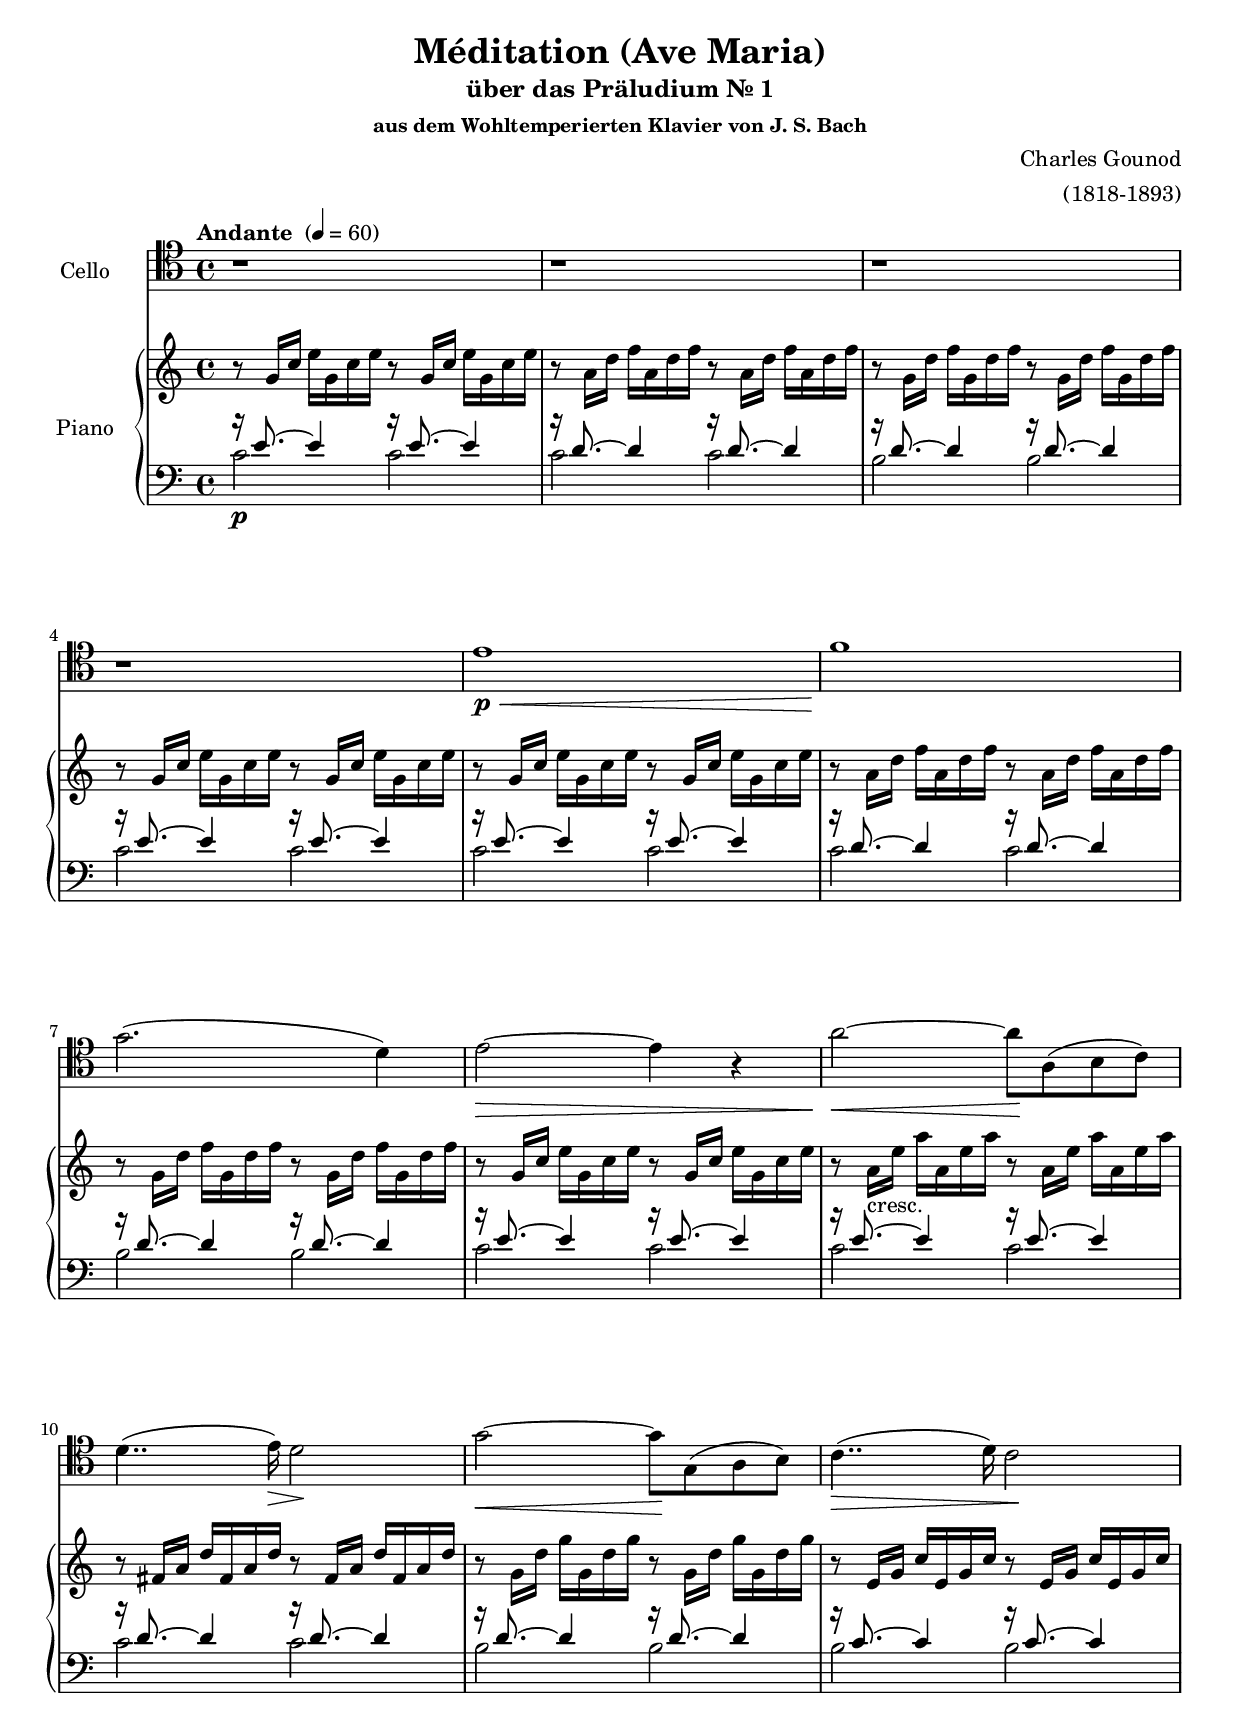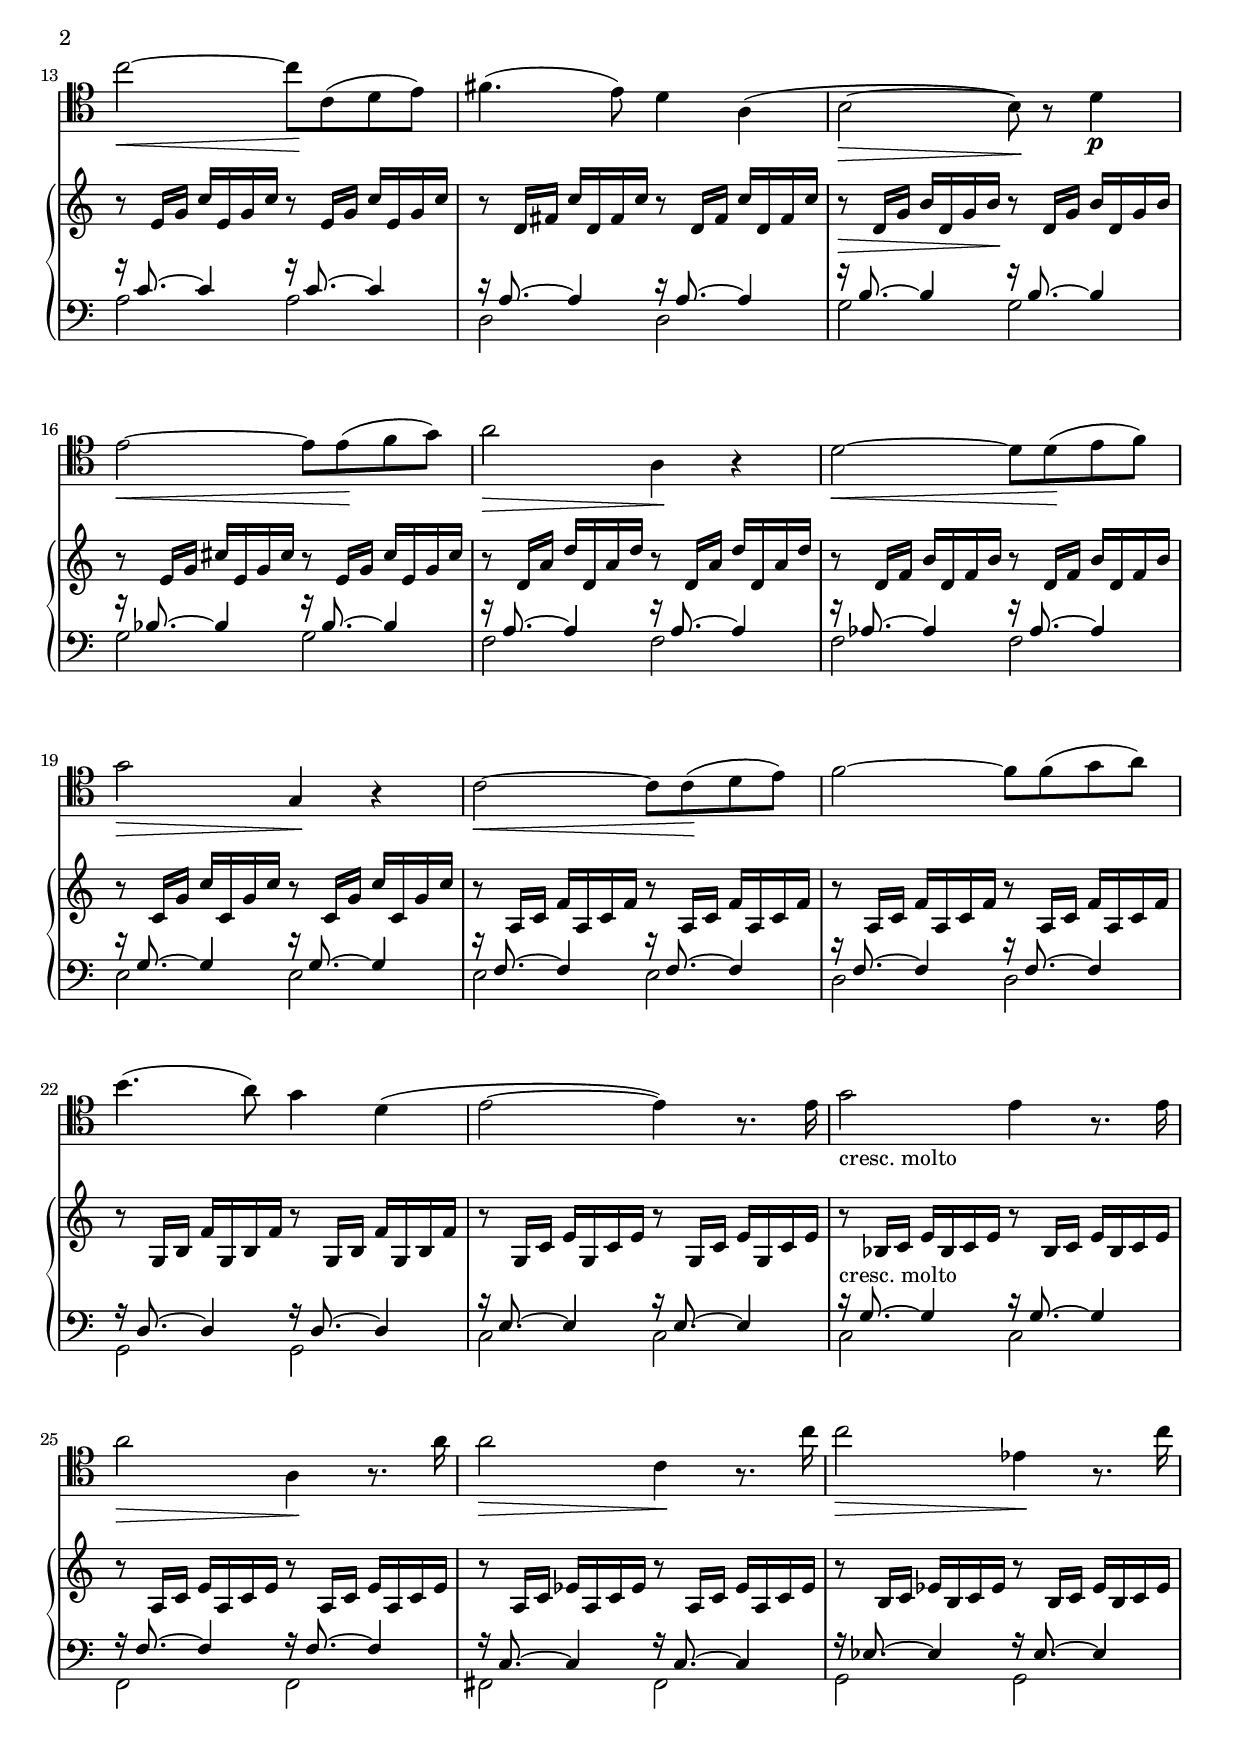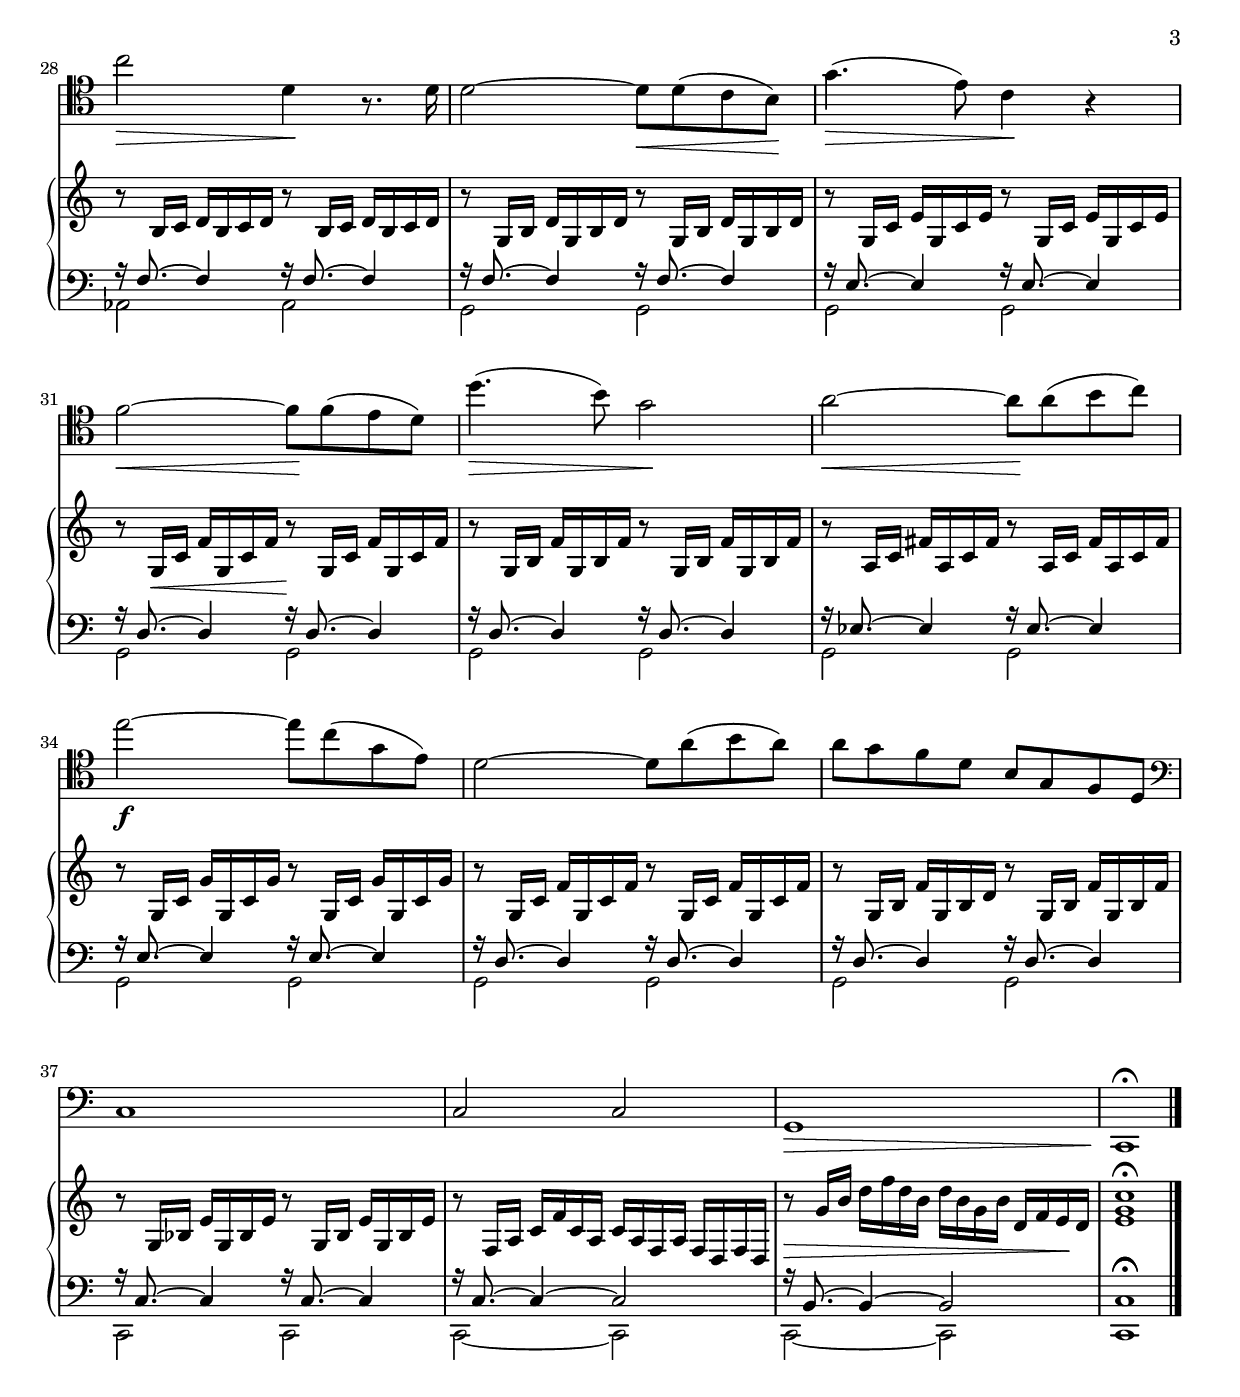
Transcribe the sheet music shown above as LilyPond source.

\version "2.12.2"
%\include "deutsch.ly"

#(set-global-staff-size 19)

\header {
  title = "Méditation (Ave Maria)"
  subtitle = "über das Präludium Nr. 1"
  subsubtitle = "aus dem Wohltemperierten Klavier von J. S. Bach"
  composer = "Charles Gounod"
  arranger = "(1818-1893)"
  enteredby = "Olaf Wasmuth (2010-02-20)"
}

voiceconsts = {
 \key c \major
 %\numericTimeSignature
 \compressFullBarRests
 \time 4/4
 \tempo "Andante " 4=60
}

va = \relative c' {
    \voiceconsts
    \clef "tenor"

  r1
  r
  r
  r
  e\p\<
  f\!
  g2.( d4)
  e2~\> e4 r
  a2~\< a8\! a,( b c)
  d4..( e16)\> d2\!
  g2~\< g8\! g,( a b)
  c4..(\> d16) c2\!
  c'2~\< c8\! c,( d e)
  fis4.( e8) d4 a(
  b2~\> b8)\! r d4\p
  e2~\< e8 e(\! f g)
  a2\> a,4\! r
  d2~\< d8 d(\! e f)
  g2\> g,4\! r
  c2~\< c8 c(\! d e)
  f2~ f8 f( g a)
  b4.( a8) g4 d(
  e2~ e4) r8. e16
  g2_"cresc. molto" e4 r8. e16
  a2\> a,4\! r8. a'16
  a2\> c,4\! r8. c'16
  c2\> es,4\! r8. c'16
  c2\> d,4\! r8. d16
  d2~ d8\< d( c b)\!
  g'4.(\> e8) c4\! r
  f2~\< f8\! f( e d)
  d'4.(\> b8) g2\!
  a2~\< a8\! a( b c)
  e2\f~ e8 c( g e)
  d2~d8 a'( b a)
  a g f d b g f d
  \clef bass
  c1
  c2 c
  g1\>
  c,\!^\fermata \bar "|."
}

vb = \relative c'' {
    \voiceconsts
    \clef "treble"

  r8 g16 c e g, c e r8 g,16 c e g, c e
  r8 a,16 d f a, d f r8 a,16 d f a, d f
  r8 g,16 d' f g, d' f r8 g,16 d' f g, d' f
  r8 g,16 c e g, c e r8 g,16 c e g, c e
  r8 g,16 c e g, c e r8 g,16 c e g, c e
  r8 a,16 d f a, d f r8 a,16 d f a, d f
  r8 g,16 d' f g, d' f r8 g,16 d' f g, d' f
  r8 g,16 c e g, c e r8 g,16 c e g, c e
  r8 a,16_"cresc." e' a a, e' a r8 a,16 e' a a, e' a
  r8 fis,16 a d fis, a d r8 fis,16 a d fis, a d
  r8 g,16 d' g g, d' g r8 g,16 d' g g, d' g
  r8 e,16 g c e, g c r8 e,16 g c e, g c
  r8 e,16 g c e, g c r8 e,16 g c e, g c
  r8 d,16 fis c' d, fis c' r8 d,16 fis c' d, fis c'
  r8\> d,16 g b d, g b\!  r8 d,16 g b d, g b
  r8 e,16 g cis e, g cis r8 e,16 g cis e, g cis
  r8 d,16 a' d d,16 a' d r8 d,16 a' d d,16 a' d
  r8 d,16 f b d, f b r8 d,16 f b d, f b
  r8 c,16 g' c c, g' c r8 c,16 g' c c, g' c
  r8 a,16 c f a, c f r8 a,16 c f a, c f
  r8 a,16 c f a, c f r8 a,16 c f a, c f
  r8 g,16 b f' g, b f' r8 g,16 b f' g, b f'
  r8 g,16 c e g, c e r8 g,16 c e g, c e
  r8 bes16 c e bes c e r8 bes16 c e bes c e
  r8 a,16 c e a, c e r8 a,16 c e a, c e
  r8 a,16 c es a, c es r8 a,16 c es a, c es
  r8 b16 c es b c es r8 b16 c es b c es
  r8 b16 c d b c d r8 b16 c d b c d
  r8 g,16 b d g, b d r8 g,16 b d g, b d
  r8 g,16 c e g, c e r8 g,16 c e g, c e
  r8 g,16\< c f g, c f r8\! g,16 c f g, c f
  r8 g,16 b f' g, b f' r8 g,16 b f' g, b f'
  r8 a,16 c fis a, c fis r8 a,16 c fis a, c fis
  r8 g,16 c g' g, c g' r8 g,16 c g' g, c g'
  r8 g,16 c f g, c f r8 g,16 c f g, c f
  r8 g,16 b f' g, b d r8 g,16 b f' g, b f'
  r8 g,16 bes e g, bes e r8 g,16 bes e g, bes e
  r8 f,16 a c f c a c a f a f d f d
  r8\> g'16 b d f d b d b g b d, f e\! d
  <e g c>1^\fermata \bar "|."
}

vc = \relative c' {
    \voiceconsts
    \clef "bass"

  c2\p c
  c c
  b b
  c c
  c c
  c c
  b b
  c c
  c c
  c c
  b b
  b b
  a a
  d, d
  g g
  g g
  f f
  f f
  e e
  e e
  d d
  g, g
  c c
  c c
  f, f
  fis fis
  g g
  as as
  g g
  g g
  g g
  g g
  g g
  g g
  g g
  g g
  c, c
  c~ c
  c~ c
  c1^\fermata \bar "|."
}

vd = \relative c' {
    \voiceconsts
    \clef "bass"

  r16 e8.~ e4 r16 e8.~ e4
  r16 d8.~ d4 r16 d8.~ d4
  r16 d8.~ d4 r16 d8.~ d4
  r16 e8.~ e4 r16 e8.~ e4
  r16 e8.~ e4 r16 e8.~ e4
  r16 d8.~ d4 r16 d8.~ d4
  r16 d8.~ d4 r16 d8.~ d4
  r16 e8.~ e4 r16 e8.~ e4
  r16 e8.~ e4 r16 e8.~ e4
  r16 d8.~ d4 r16 d8.~ d4
  r16 d8.~ d4 r16 d8.~ d4
  r16 c8.~ c4 r16 c8.~ c4
  r16 c8.~ c4 r16 c8.~ c4
  r16 a8.~ a4 r16 a8.~ a4
  r16 b8.~ b4 r16 b8.~ b4
  r16 bes8.~ bes4 r16 bes8.~ bes4
  r16 a8.~ a4 r16 a8.~ a4
  r16 as8.~ as4 r16 as8.~ as4
  r16 g8.~ g4 r16 g8.~ g4
  r16 f8.~ f4 r16 f8.~ f4
  r16 f8.~ f4 r16 f8.~ f4
  r16 d8.~ d4 r16 d8.~ d4
  r16 e8.~ e4 r16 e8.~ e4
  r16^"cresc. molto" g8.~ g4 r16 g8.~ g4
  r16 f8.~ f4 r16 f8.~ f4
  r16 c8.~ c4 r16 c8.~ c4
  r16 es8.~ es4 r16 es8.~ es4
  r16 f8.~ f4 r16 f8.~ f4
  r16 f8.~ f4 r16 f8.~ f4
  r16 e8.~ e4 r16 e8.~ e4
  r16 d8.~ d4 r16 d8.~ d4
  r16 d8.~ d4 r16 d8.~ d4
  r16 es8.~ es4 r16 es8.~ es4
  r16 e8.~ e4 r16 e8.~ e4
  r16 d8.~ d4 r16 d8.~ d4
  r16 d8.~ d4 r16 d8.~ d4
  r16 c8.~ c4 r16 c8.~ c4
  r16 c8.~ c4~c2
  r16 b8.~ b4~b2
  c1^\fermata \bar "|."
}


\book {
    \score {

    <<
      \new Staff <<
	\set Staff.instrumentName = "Cello "
	\va
      >>
      \new PianoStaff <<
	\set PianoStaff.instrumentName = "Piano "
	\vb
	\new Staff << \vd \\ \vc >>
      >>
    >>

    \layout {}

    \midi {
      \context {
	\Score
	tempoWholesPerMinute = #(ly:make-moment 60 4)
      }
    }
  }
}